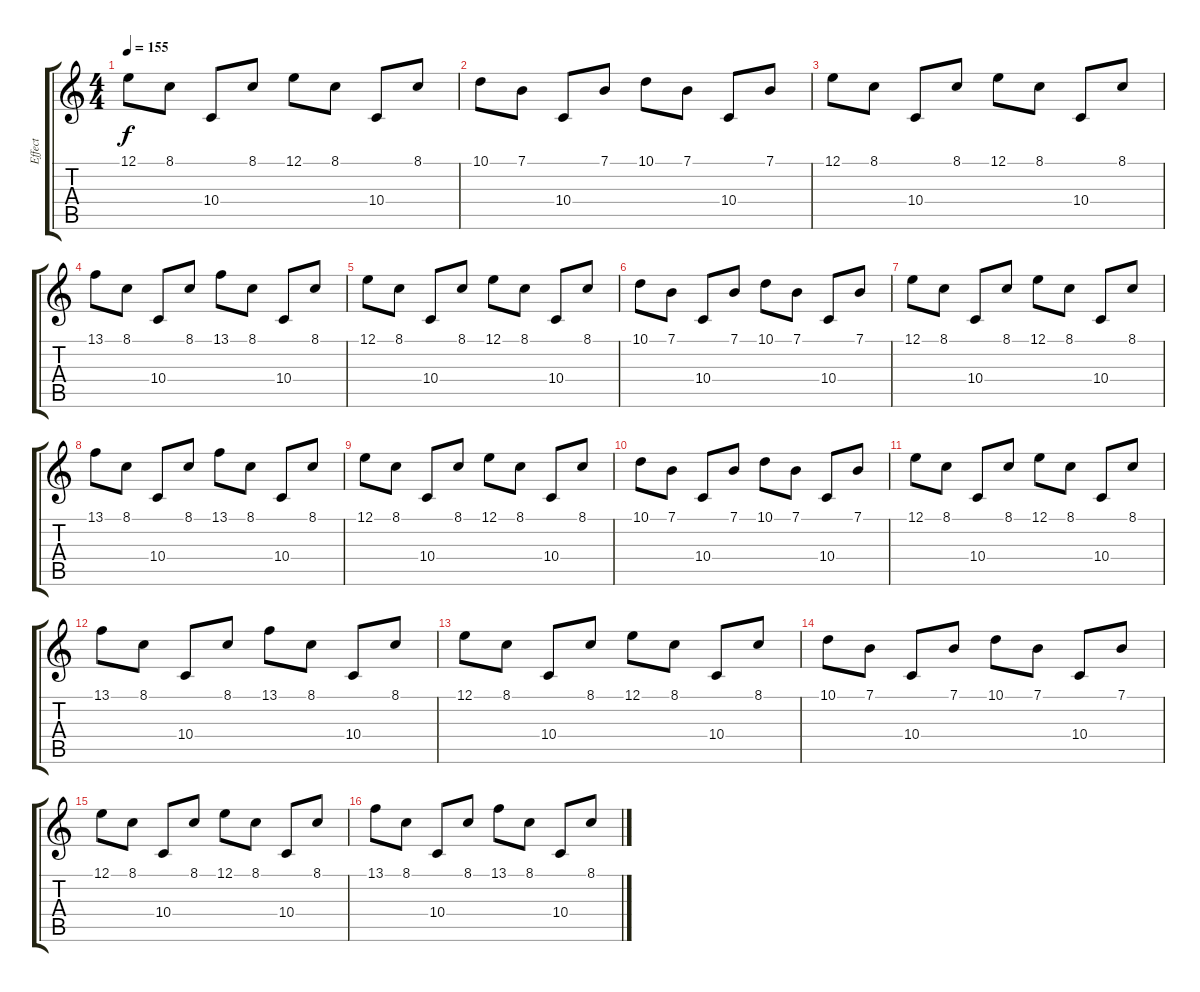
\track ("Effect" "Effect") {instrument stringensemble1}
\staff {score tabs}
\tuning (E4 B3 G3 D3 A2 E2) {hide}
\ts (4 4)
\tempo 155
\clef g2
\ks c
12.1.8{dy f} 8.1.8 10.4.8 8.1.8 12.1.8 8.1.8 10.4.8 8.1.8 |
10.1.8 7.1.8 10.4.8 7.1.8 10.1.8 7.1.8 10.4.8 7.1.8 |
12.1.8 8.1.8 10.4.8 8.1.8 12.1.8 8.1.8 10.4.8 8.1.8 |
13.1.8 8.1.8 10.4.8 8.1.8 13.1.8 8.1.8 10.4.8 8.1.8 |
12.1.8 8.1.8 10.4.8 8.1.8 12.1.8 8.1.8 10.4.8 8.1.8 |
10.1.8 7.1.8 10.4.8 7.1.8 10.1.8 7.1.8 10.4.8 7.1.8 |
12.1.8 8.1.8 10.4.8 8.1.8 12.1.8 8.1.8 10.4.8 8.1.8 |
13.1.8 8.1.8 10.4.8 8.1.8 13.1.8 8.1.8 10.4.8 8.1.8 |
12.1.8 8.1.8 10.4.8 8.1.8 12.1.8 8.1.8 10.4.8 8.1.8 |
10.1.8 7.1.8 10.4.8 7.1.8 10.1.8 7.1.8 10.4.8 7.1.8 |
12.1.8 8.1.8 10.4.8 8.1.8 12.1.8 8.1.8 10.4.8 8.1.8 |
13.1.8 8.1.8 10.4.8 8.1.8 13.1.8 8.1.8 10.4.8 8.1.8 |
12.1.8 8.1.8 10.4.8 8.1.8 12.1.8 8.1.8 10.4.8 8.1.8 |
10.1.8 7.1.8 10.4.8 7.1.8 10.1.8 7.1.8 10.4.8 7.1.8 |
12.1.8 8.1.8 10.4.8 8.1.8 12.1.8 8.1.8 10.4.8 8.1.8 |
13.1.8 8.1.8 10.4.8 8.1.8 13.1.8 8.1.8 10.4.8 8.1.8
